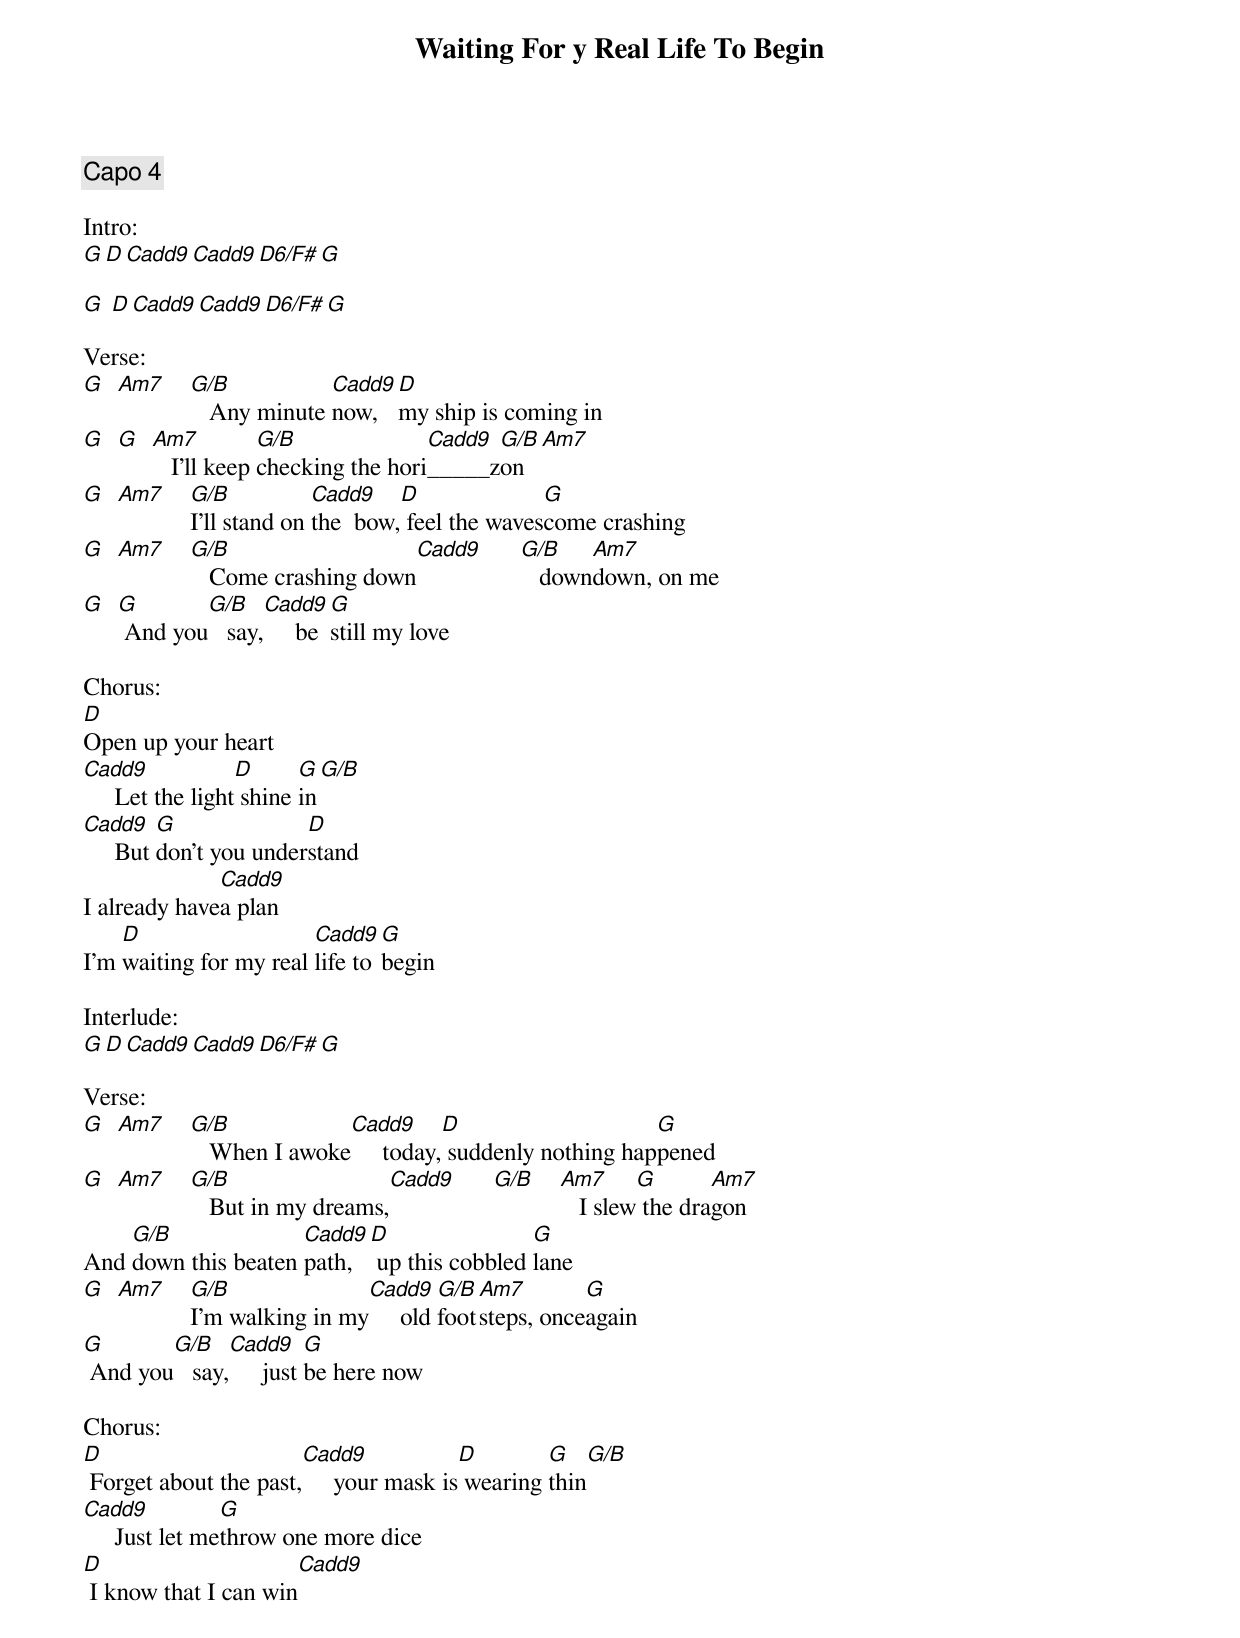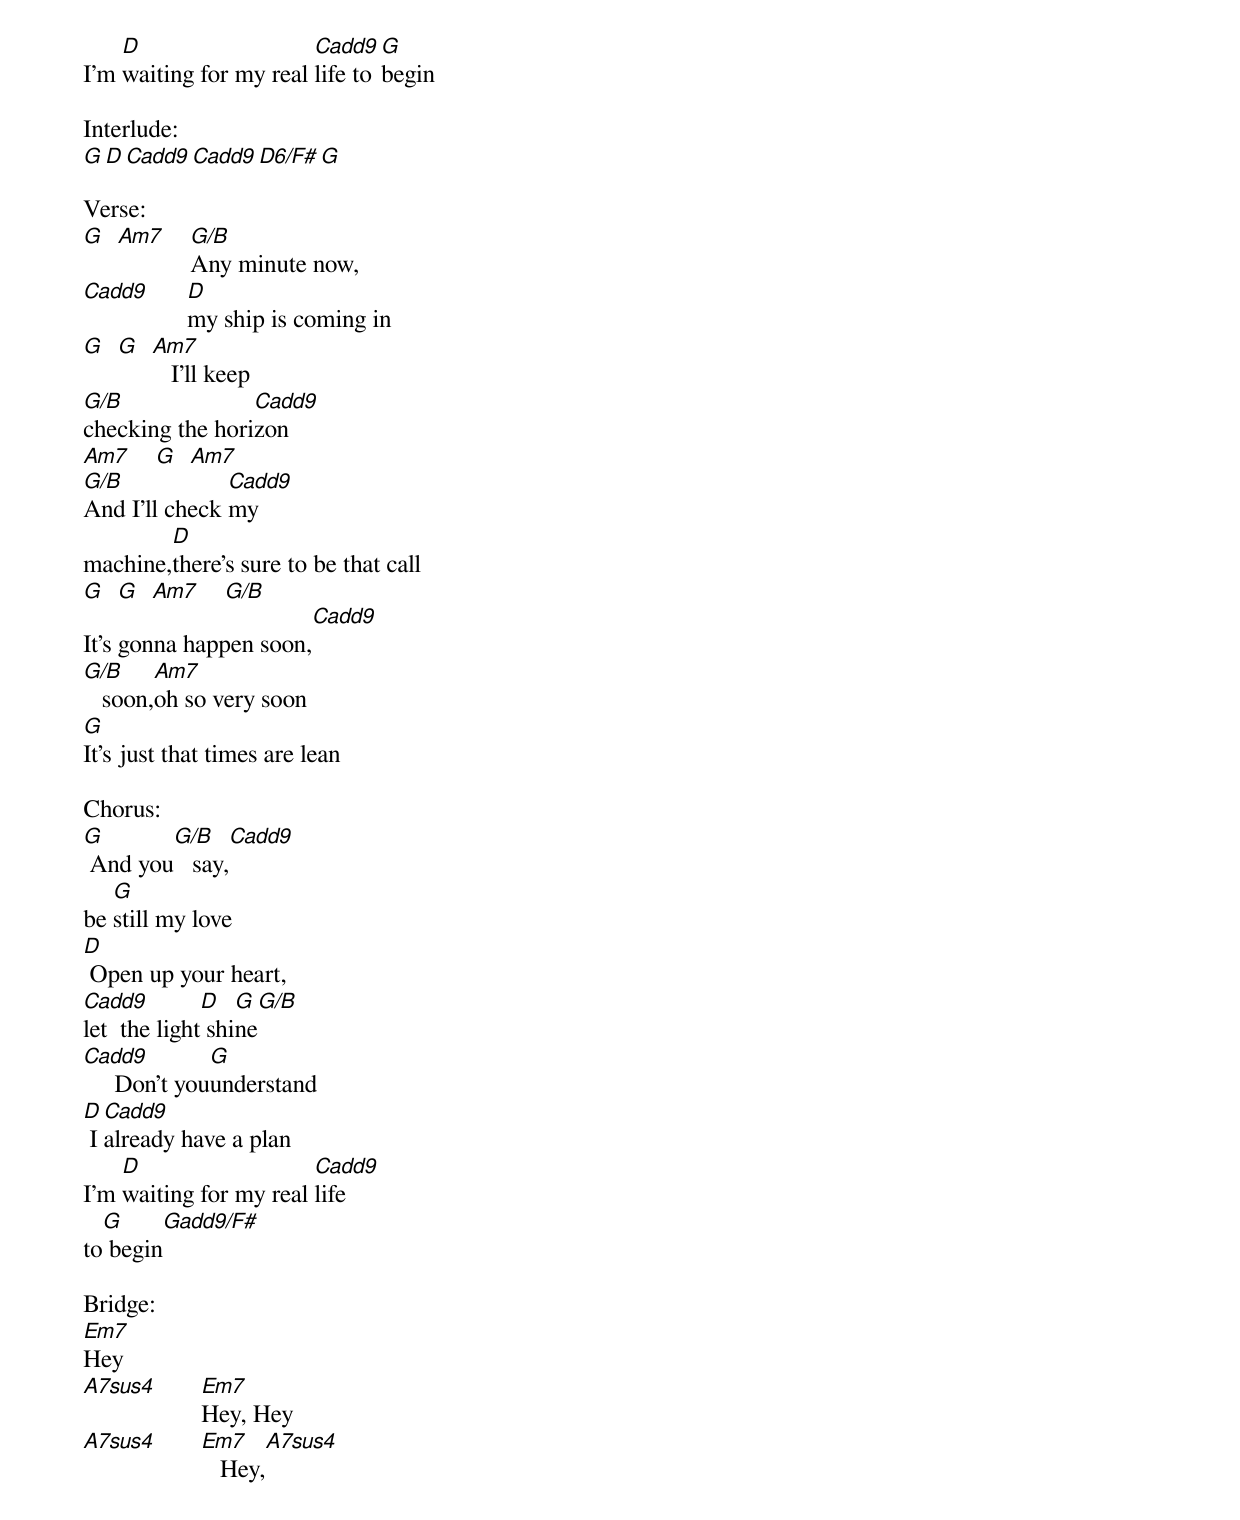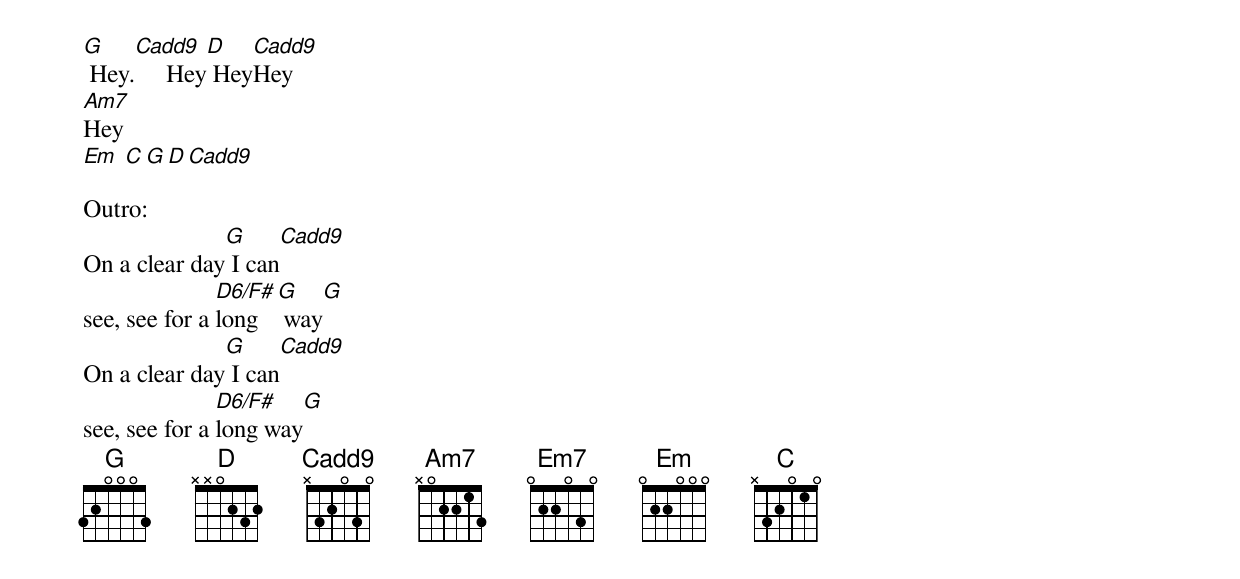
{title:Waiting For y Real Life To Begin}
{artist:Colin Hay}
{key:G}
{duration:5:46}
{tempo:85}
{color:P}

{c: Capo 4}

Intro:
[G][D][Cadd9][Cadd9][D6/F#][G]

[G] [D][Cadd9][Cadd9][D6/F#][G]

Verse:
[G]  [Am7]    [G/B]   Any minute [Cadd9]now,  [D]my ship is coming in
[G]  [G]  [Am7]   I'll keep [G/B]checking the hori[Cadd9]_____z[G/B]on[Am7]
[G]  [Am7]    [G/B]I'll stand on [Cadd9]the  bow,[D] feel the waves[G]come crashing
[G]  [Am7]    [G/B]   Come crashing down[Cadd9]      [G/B]   down[Am7]down, on me
[G]  [G] And you[G/B]   say,[Cadd9]     be [G]still my love

Chorus:
[D]Open up your heart
[Cadd9]     Let the light[D] shine [G]in[G/B]
[Cadd9]     But [G]don't you under[D]stand
I already have[Cadd9]a plan
I'm [D]waiting for my real [Cadd9]life to[G]begin

Interlude:
[G][D][Cadd9][Cadd9][D6/F#][G]

Verse:
[G]  [Am7]    [G/B]   When I awoke[Cadd9]     today,[D] suddenly nothing hap[G]pened
[G]  [Am7]    [G/B]   But in my dreams,[Cadd9]      [G/B]    [Am7]   I slew[G] the dra[Am7]gon
And [G/B]down this beaten [Cadd9]path, [D] up this cobbled [G]lane
[G]  [Am7]    [G/B]I'm walking in my[Cadd9]     old [G/B]foot[Am7]steps, once[G]again
[G] And you[G/B]   say,[Cadd9]     just [G]be here now

Chorus:
[D] Forget about the past,[Cadd9]     your mask is[D] wearing [G]thin[G/B]
[Cadd9]     Just let me[G]throw one more dice
[D] I know that I can win[Cadd9]
I'm [D]waiting for my real [Cadd9]life to[G]begin

Interlude:
[G][D][Cadd9][Cadd9][D6/F#][G]

Verse:
[G]  [Am7]    [G/B]Any minute now,
[Cadd9]      [D]my ship is coming in
[G]  [G]  [Am7]   I'll keep
[G/B]checking the hori[Cadd9]zon
[Am7]    [G]  [Am7]
[G/B]And I'll check [Cadd9]my
machine,[D]there's sure to be that call
[G]  [G]  [Am7]    [G/B]
It's gonna happen soon,[Cadd9]
[G/B]   soon,[Am7]oh so very soon
[G]It's just that times are lean

Chorus:
[G] And you[G/B]   say,[Cadd9]
be [G]still my love
[D] Open up your heart,
[Cadd9]let  the light[D] shi[G]ne[G/B]
[Cadd9]     Don't you[G]understand
[D] I[Cadd9]already have a plan
I'm [D]waiting for my real [Cadd9]life
to[G] begin[Gadd9/F#]

Bridge:
[Em7]Hey
[A7sus4]       [Em7]Hey, Hey
[A7sus4]       [Em7]   Hey,[A7sus4]
[G] Hey.[Cadd9]     Hey[D] Hey[Cadd9]Hey
[Am7]Hey
[Em] [C][G][D][Cadd9]

Outro:
On a clear day[G] I can[Cadd9]
see, see for a [D6/F#]long  [G] way[G]
On a clear day[G] I can[Cadd9]
see, see for a [D6/F#]long way[G]
